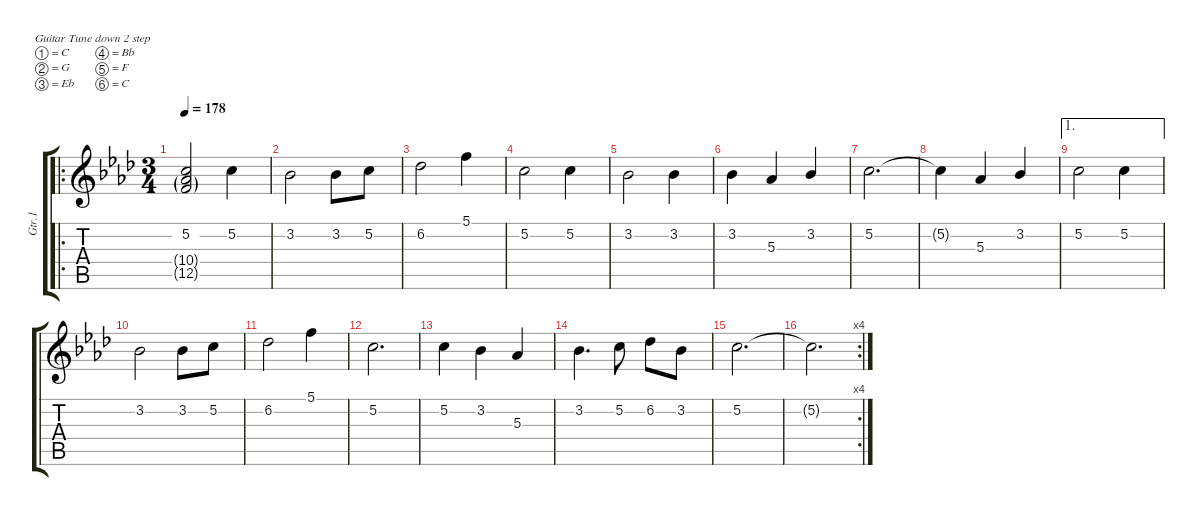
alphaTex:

\defaultSystemsLayout 4
\hideDynamics
\bracketExtendMode groupsimilarinstruments
\otherSystemsTrackNameOrientation horizontal
\track ("Guitar 1" "Gtr.1") {instrument distortionguitar}
\staff {score tabs}
\tuning (C4 G3 Eb3 Bb2 F2 C2)
\ro
\ts (3 4)
\tempo 178
\clef g2
\ks fminor
(5.2{acc forcenatural} 10.4{g acc b} 12.5{g acc forcenatural}).2{dy f instrument acousticguitarsteel beam Up} 5.2{acc forcenatural}.4{beam Down} |
3.2{acc b}.2{beam Down} 3.2{acc b}.8{beam Down} 5.2{acc forcenatural}.8{beam Down} |
6.2{acc b}.2{beam Down} 5.1{acc forcenatural}.4{beam Down} |
5.2{acc forcenatural}.2{beam Down} 5.2{acc forcenatural}.4{beam Down} |
3.2{acc b}.2{beam Down} 3.2{acc b}.4{beam Down} |
3.2{acc b}.4{beam Down} 5.3{acc b}.4{beam Up} 3.2{acc b}.4{beam Up} |
5.2{acc forcenatural}.2{d beam Down} |
5.2{t acc forcenatural}.4{beam Down} 5.3{acc b}.4{beam Up} 3.2{acc b}.4{beam Up} |
\ae 1
5.2{acc forcenatural}.2{beam Down} 5.2{acc forcenatural}.4{beam Down} |
3.2{acc b}.2{beam Down} 3.2{acc b}.8{beam Down} 5.2{acc forcenatural}.8{beam Down} |
6.2{acc b}.2{beam Down} 5.1{acc forcenatural}.4{beam Down} |
5.2{acc forcenatural}.2{d beam Down} |
5.2{acc forcenatural}.4{beam Down} 3.2{acc b}.4{beam Down} 5.3{acc b}.4{beam Up} |
3.2{acc b}.4{d beam Down} 5.2{acc forcenatural}.8{beam Down} 6.2{acc b}.8{beam Down} 3.2{acc b}.8{beam Down} |
5.2{acc forcenatural}.2{d beam Down} |
\rc 4
5.2{t acc forcenatural}.2{d beam Down}
